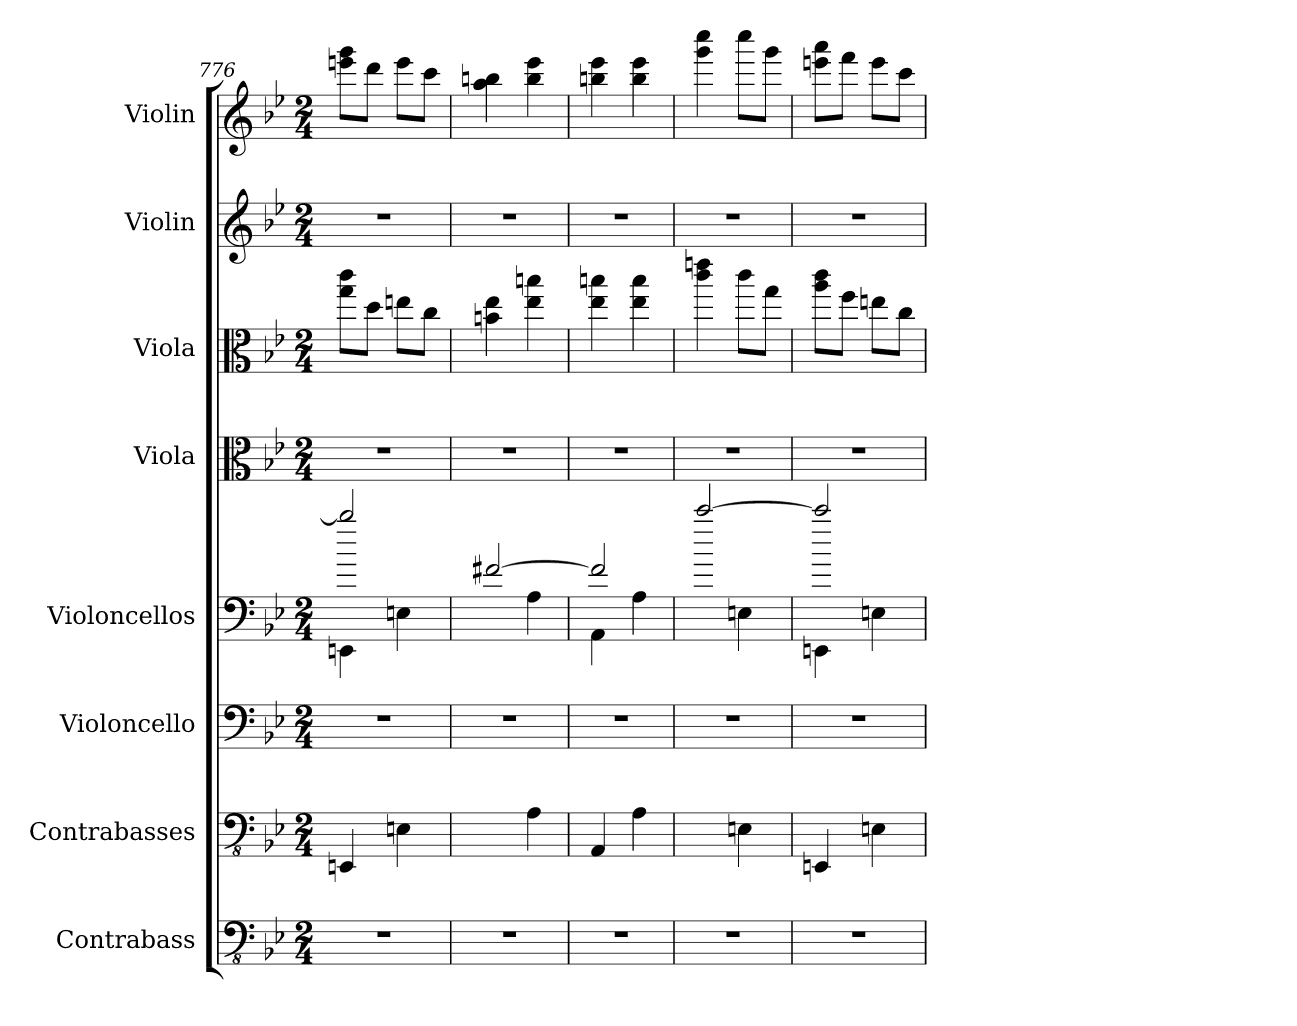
**kern	**kern	**kern	**kern	**kern	**kern	**kern	**kern
*part8	*part7	*part6	*part5	*part4	*part3	*part2	*part1
*staff8	*staff7	*staff6	*staff5	*staff4	*staff3	*staff2	*staff1
*I"Contrabass	*I"Contrabasses	*I"Violoncello	*I"Violoncellos	*I"Viola	*I"Viola	*I"Violin	*I"Violin
*I'Cb.	*I'Cbs.	*I'Vc.	*I'Vcs.	*I'Vla.	*I'Vla.	*I'Vln.	*I'Vln.
*clefFv4	*clefFv4	*clefF4	*clefF4	*clefC3	*clefC3	*clefG2	*clefG2
*ITrd7c12	*	*	*	*	*	*	*
*k[b-e-]	*k[b-e-]	*k[b-e-]	*k[b-e-]	*k[b-e-]	*k[b-e-]	*k[b-e-]	*k[b-e-]
*M2/4	*M2/4	*M2/4	*M2/4	*M2/4	*M2/4	*M2/4	*M2/4
=776	=776	=776	=776	=776	=776	=776	=776
*	*	*	*^	*	*	*	*
2r	4EEEn/	2r	2bb-/]	4EEn\	2r	8gg\ 8ccc\L	2r	8eeen\ 8ggg\L
.	.	.	.	.	.	8dd\J	.	8ddd\J
.	4EEn\	.	.	4En\	.	8een\L	.	8eee\L
.	.	.	.	.	.	8cc\J	.	8ccc\J
=777	=777	=777	=777	=777	=777	=777	=777	=777
2r	4ryy	2r	[2f#X/	4ryy	2r	4bn\ 4ee-\	2r	4aa\ 4bbn\
.	4AA\	.	.	4A\	.	4ee-\ 4bbn\	.	4bb\ 4eee-\
=778	=778	=778	=778	=778	=778	=778	=778	=778
2r	4AAA/	2r	2f#/]	4AA\	2r	4ee-\ 4bbn\	2r	4bbn\ 4eee-\
.	4AA\	.	.	4A\	.	4ee-\ 4bb\	.	4bb\ 4eee-\
=779	=779	=779	=779	=779	=779	=779	=779	=779
2r	4ryy	2r	[2ccc/	4ryy	2r	4ccc\ 4eeen\	2r	4ggg\ 4cccc\
.	4EEn\	.	.	4En\	.	8ccc\L	.	8cccc\L
.	.	.	.	.	.	8gg\J	.	8ggg\J
!!LO:PB:g=z
=780	=780	=780	=780	=780	=780	=780	=780	=780
2r	4EEEn/	2r	2ccc/]	4EEn\	2r	8aa\ 8ccc\L	2r	8eeen\ 8aaa\L
.	.	.	.	.	.	8ff\J	.	8fff\J
.	4EEn\	.	.	4En\	.	8een\L	.	8eee\L
.	.	.	.	.	.	8cc\J	.	8ccc\J
*	*	*	*v	*v	*	*	*	*
=	=	=	=	=	=	=	=
*-	*-	*-	*-	*-	*-	*-	*-
